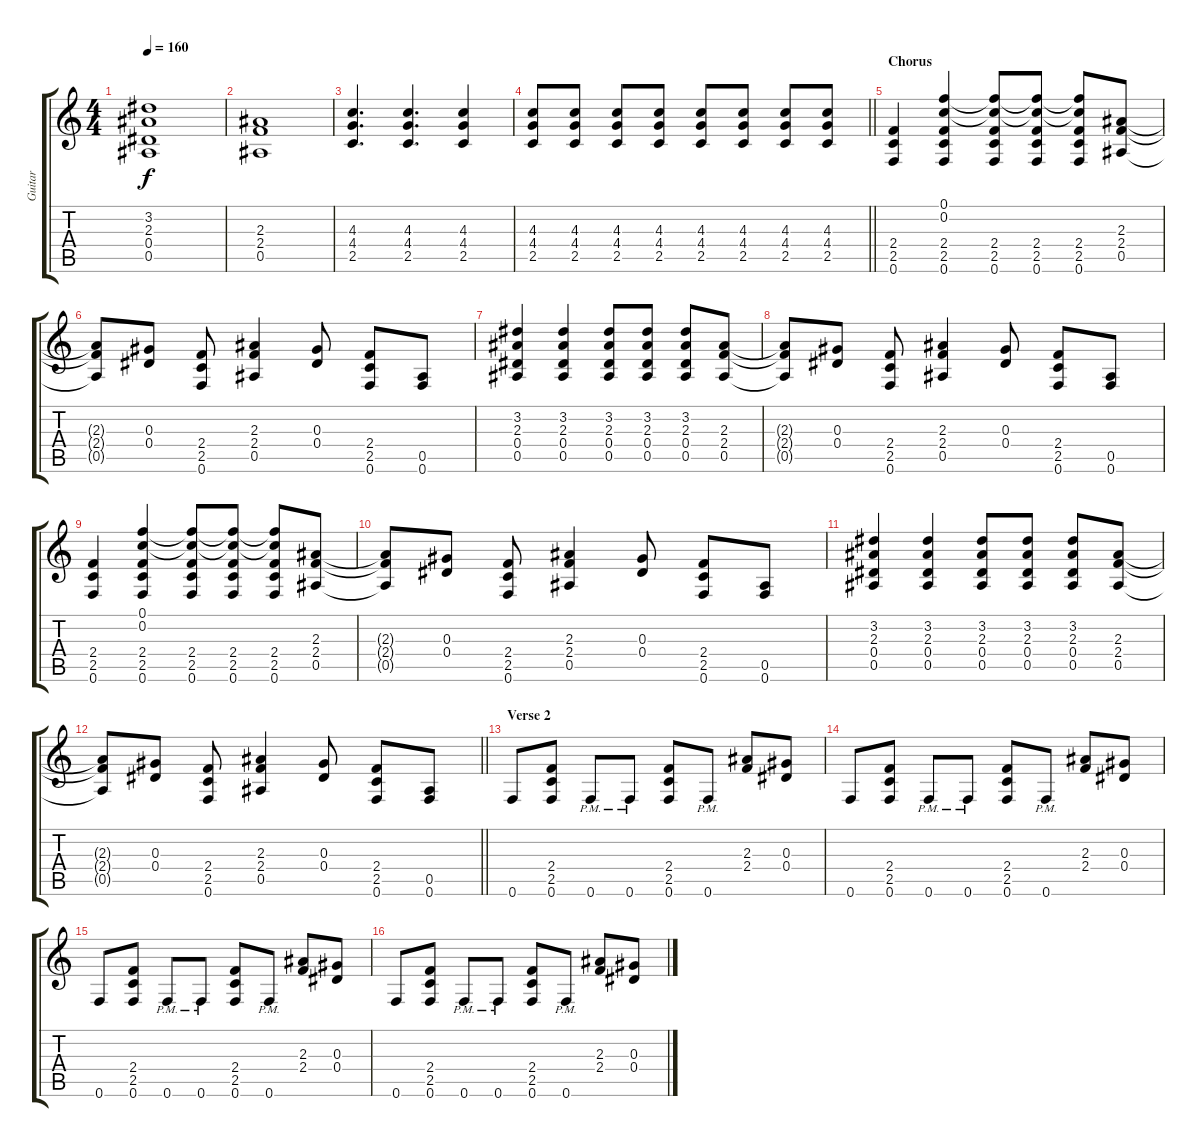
\track ("Guitar" "Guitar") {instrument distortionguitar}
\staff {score tabs}
\tuning (F4 C4 Ab3 Eb3 Bb2 F2) {hide}
\ts (4 4)
\tempo 160
\clef g2
\ks c
(3.2 2.3 0.4 0.5).1{dy f} |
(2.3 2.4 0.5).1 |
(4.3 4.4 2.5).4{d} (4.3 4.4 2.5).4{d} (4.3 4.4 2.5).4 |
\barLineRight lightlight
(4.3 4.4 2.5).8 (4.3 4.4 2.5).8 (4.3 4.4 2.5).8 (4.3 4.4 2.5).8 (4.3 4.4 2.5).8 (4.3 4.4 2.5).8 (4.3 4.4 2.5).8 (4.3 4.4 2.5).8 |
\section ("" "Chorus")
(2.4 2.5 0.6).4 (0.1 0.2 2.4 2.5 0.6).4 (0.1{t} 0.2{t} 2.4 2.5 0.6).8 (0.1{t} 0.2{t} 2.4 2.5 0.6).8 (0.1{t} 0.2{t} 2.4 2.5 0.6).8 (2.3 2.4 0.5).8 |
(2.3{t} 2.4{t} 0.5{t}).8 (0.3 0.4).8 (2.4 2.5 0.6).8 (2.3 2.4 0.5).4 (0.3 0.4).8 (2.4 2.5 0.6).8 (0.5 0.6).8 |
(3.2 2.3 0.4 0.5).4 (3.2 2.3 0.4 0.5).4 (3.2 2.3 0.4 0.5).8 (3.2 2.3 0.4 0.5).8 (3.2 2.3 0.4 0.5).8 (2.3 2.4 0.5).8 |
(2.3{t} 2.4{t} 0.5{t}).8 (0.3 0.4).8 (2.4 2.5 0.6).8 (2.3 2.4 0.5).4 (0.3 0.4).8 (2.4 2.5 0.6).8 (0.5 0.6).8 |
(2.4 2.5 0.6).4 (0.1 0.2 2.4 2.5 0.6).4 (0.1{t} 0.2{t} 2.4 2.5 0.6).8 (0.1{t} 0.2{t} 2.4 2.5 0.6).8 (0.1{t} 0.2{t} 2.4 2.5 0.6).8 (2.3 2.4 0.5).8 |
(2.3{t} 2.4{t} 0.5{t}).8 (0.3 0.4).8 (2.4 2.5 0.6).8 (2.3 2.4 0.5).4 (0.3 0.4).8 (2.4 2.5 0.6).8 (0.5 0.6).8 |
(3.2 2.3 0.4 0.5).4 (3.2 2.3 0.4 0.5).4 (3.2 2.3 0.4 0.5).8 (3.2 2.3 0.4 0.5).8 (3.2 2.3 0.4 0.5).8 (2.3 2.4 0.5).8 |
\barLineRight lightlight
(2.3{t} 2.4{t} 0.5{t}).8 (0.3 0.4).8 (2.4 2.5 0.6).8 (2.3 2.4 0.5).4 (0.3 0.4).8 (2.4 2.5 0.6).8 (0.5 0.6).8 |
\section ("" "Verse 2")
0.6.8 (2.4 2.5 0.6).8 0.6{pm}.8 0.6{pm}.8 (2.4 2.5 0.6).8 0.6{pm}.8 (2.3 2.4).8 (0.3 0.4).8 |
0.6.8 (2.4 2.5 0.6).8 0.6{pm}.8 0.6{pm}.8 (2.4 2.5 0.6).8 0.6{pm}.8 (2.3 2.4).8 (0.3 0.4).8 |
0.6.8 (2.4 2.5 0.6).8 0.6{pm}.8 0.6{pm}.8 (2.4 2.5 0.6).8 0.6{pm}.8 (2.3 2.4).8 (0.3 0.4).8 |
0.6.8 (2.4 2.5 0.6).8 0.6{pm}.8 0.6{pm}.8 (2.4 2.5 0.6).8 0.6{pm}.8 (2.3 2.4).8 (0.3 0.4).8
